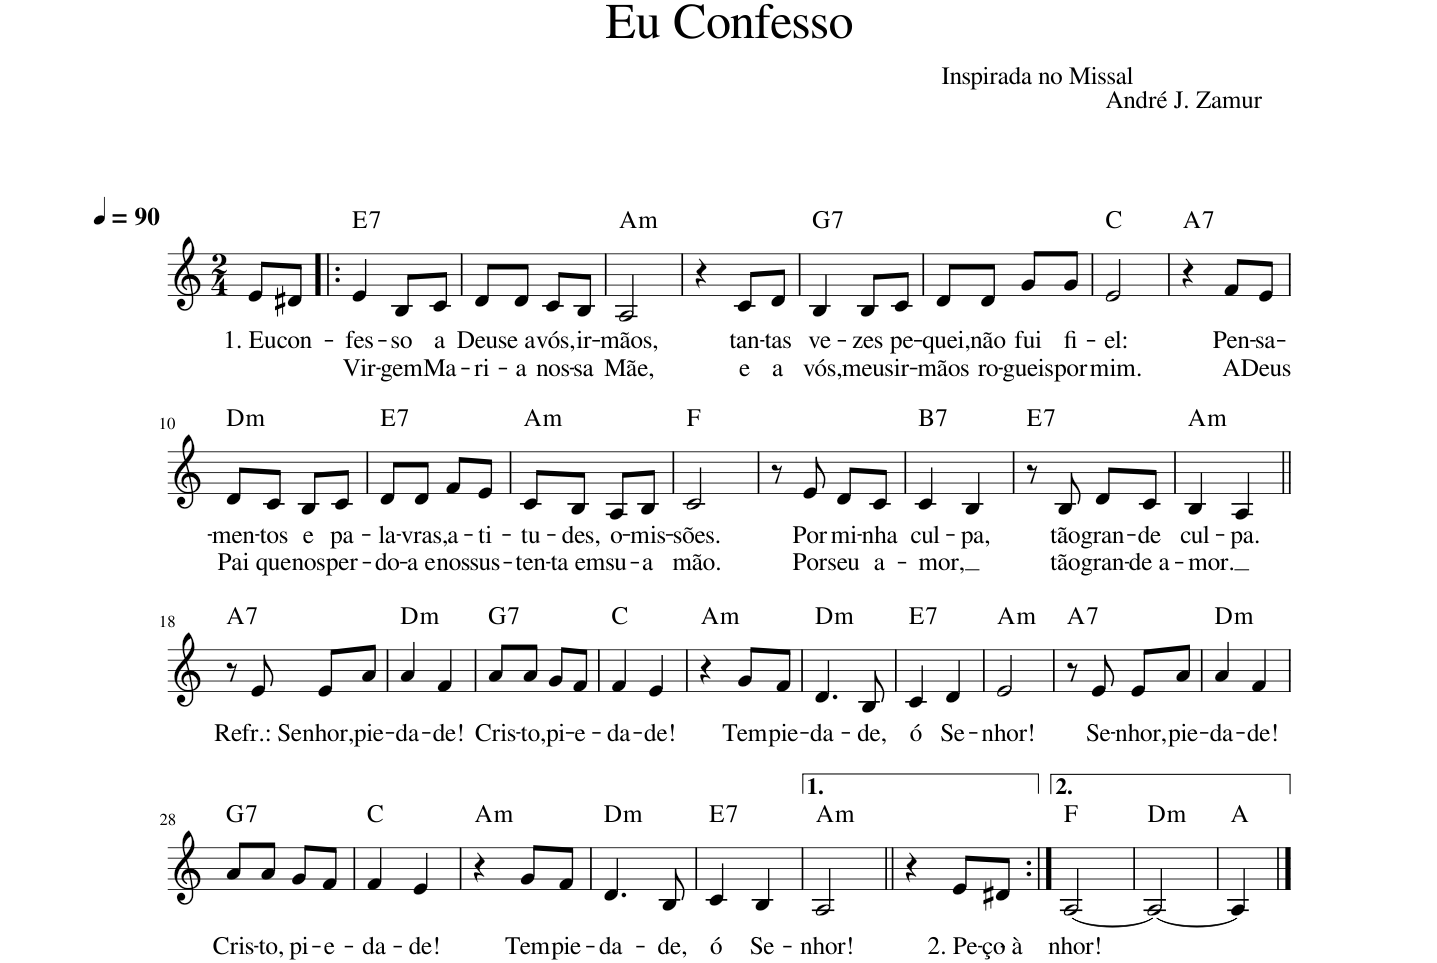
**kern	**text	**text	**harte
*part1	*part1	*part1	*part1
*staff1	*staff1	*staff1	*
*I"Voz	*	*	*
*I'Vo.	*	*	*
*clefG2	*	*	*
*k[]	*	*	*
*M2/4	*	*	*
*MM90	*	*	*
=1	=1	=1	=1
!	!LO:LY:b	!	!
8e/L	1. Eu	.	.
!	!LO:LY:b	!	!
8d#X/J	con-	.	.
=2!|:	=2!|:	=2!|:	=2!|:
!	!LO:LY:b	!LO:LY:b	!LO:H:kt=7
4e/	-fes-	Vir-	E:7
!	!LO:LY:b	!LO:LY:b	!
8B/L	-so	-gem	.
!	!LO:LY:b	!LO:LY:b	!
8c/J	a	Ma-	.
=3	=3	=3	=3
!	!LO:LY:b	!LO:LY:b	!
8d/L	Deus	-ri-	.
!	!LO:LY:b	!LO:LY:b	!
8d/J	e a	-a	.
!	!LO:LY:b	!LO:LY:b	!
8c/L	vós,	nos-	.
!	!LO:LY:b	!LO:LY:b	!
8B/J	ir-	-sa	.
=4	=4	=4	=4
!	!LO:LY:b	!LO:LY:b	!LO:H:kt=m
2A/	-mãos,	Mãe,	A:min
=5	=5	=5	=5
4r	.	.	.
!	!LO:LY:b	!LO:LY:b	!
8c/L	tan-	e	.
!	!LO:LY:b	!LO:LY:b	!
8d/J	-tas	a	.
=6	=6	=6	=6
!	!LO:LY:b	!LO:LY:b	!LO:H:kt=7
4B/	ve-	vós,	G:7
!	!LO:LY:b	!LO:LY:b	!
8B/L	-zes	meus	.
!	!LO:LY:b	!LO:LY:b	!
8c/J	pe-	ir-	.
=7	=7	=7	=7
!	!LO:LY:b	!LO:LY:b	!
8d/L	-quei,	-mãos	.
!	!LO:LY:b	!LO:LY:b	!
8d/J	não	ro-	.
!	!LO:LY:b	!LO:LY:b	!
8g/L	fui	-gueis	.
!	!LO:LY:b	!LO:LY:b	!
8g/J	fi-	por	.
=8	=8	=8	=8
!	!LO:LY:b	!LO:LY:b	!
2e/	-el:	mim.	C:maj
=9	=9	=9	=9
!	!	!	!LO:H:kt=7
4r	.	.	A:7
!	!LO:LY:b	!LO:LY:b	!
8f/L	Pen-	A	.
!	!LO:LY:b	!LO:LY:b	!
8e/J	-sa-	Deus	.
!!LO:LB:g=z
=10	=10	=10	=10
!	!LO:LY:b	!LO:LY:b	!LO:H:kt=m
8d/L	-men-	Pai	D:min
!	!LO:LY:b	!LO:LY:b	!
8c/J	-tos	que	.
!	!LO:LY:b	!LO:LY:b	!
8B/L	e	nos	.
!	!LO:LY:b	!LO:LY:b	!
8c/J	pa-	per-	.
=11	=11	=11	=11
!	!LO:LY:b	!LO:LY:b	!LO:H:kt=7
8d/L	-la-	-do-	E:7
!	!LO:LY:b	!LO:LY:b	!
8d/J	-vras,	-a e	.
!	!LO:LY:b	!LO:LY:b	!
8f/L	a-	nos	.
!	!LO:LY:b	!LO:LY:b	!
8e/J	-ti-	sus-	.
=12	=12	=12	=12
!	!LO:LY:b	!LO:LY:b	!LO:H:kt=m
8c/L	-tu-	-ten-	A:min
!	!LO:LY:b	!LO:LY:b	!
8B/J	-des,	-ta em	.
!	!LO:LY:b	!LO:LY:b	!
8A/L	o-	su-	.
!	!LO:LY:b	!LO:LY:b	!
8B/J	-mis-	-a	.
=13	=13	=13	=13
!	!LO:LY:b	!LO:LY:b	!
2c/	-sões.	mão.	F:maj
=14	=14	=14	=14
8r	.	.	.
!	!LO:LY:b	!LO:LY:b	!
8e/	Por	Por	.
!	!LO:LY:b	!LO:LY:b	!
8d/L	mi-	seu	.
!	!LO:LY:b	!LO:LY:b	!
8c/J	-nha	a-	.
=15	=15	=15	=15
!	!LO:LY:b	!LO:LY:b	!LO:H:kt=7
4c/	cul-	-mor,	B:7
!	!LO:LY:b	!	!
4B/	-pa,	.	.
=16	=16	=16	=16
!	!	!	!LO:H:kt=7
8r	.	.	E:7
!	!LO:LY:b	!LO:LY:b	!
8B/	tão	tão	.
!	!LO:LY:b	!LO:LY:b	!
8d/L	gran-	gran-	.
!	!LO:LY:b	!LO:LY:b	!
8c/J	-de	-de a-	.
=17	=17	=17	=17
!	!LO:LY:b	!LO:LY:b	!LO:H:kt=m
4B/	cul-	-mor.	A:min
!	!LO:LY:b	!	!
4A/	-pa.	.	.
!!LO:LB:g=z
=18||	=18||	=18||	=18||
!	!	!	!LO:H:kt=7
8r	.	.	A:7
!	!LO:LY:b	!	!
8e/	Refr.: Se	.	.
!	!LO:LY:b	!	!
8e/L	nhor,	.	.
!	!LO:LY:b	!	!
8a/J	pie-	.	.
=19	=19	=19	=19
!	!LO:LY:b	!	!LO:H:kt=m
4a/	-da-	.	D:min
!	!LO:LY:b	!	!
4f/	-de!	.	.
=20	=20	=20	=20
!	!LO:LY:b	!	!LO:H:kt=7
8a/L	Cris-	.	G:7
!	!LO:LY:b	!	!
8a/J	-to,	.	.
!	!LO:LY:b	!	!
8g/L	pi-	.	.
!	!LO:LY:b	!	!
8f/J	-e-	.	.
=21	=21	=21	=21
!	!LO:LY:b	!	!
4f/	-da-	.	C:maj
!	!LO:LY:b	!	!
4e/	-de!	.	.
=22	=22	=22	=22
!	!	!	!LO:H:kt=m
4r	.	.	A:min
!	!LO:LY:b	!	!
8g/L	Tem	.	.
!	!LO:LY:b	!	!
8f/J	pie-	.	.
=23	=23	=23	=23
!	!LO:LY:b	!	!LO:H:kt=m
4.d/	-da-	.	D:min
!	!LO:LY:b	!	!
8B/	-de,	.	.
=24	=24	=24	=24
!	!LO:LY:b	!	!LO:H:kt=7
4c/	ó	.	E:7
!	!LO:LY:b	!	!
4d/	Se-	.	.
=25	=25	=25	=25
!	!LO:LY:b	!	!LO:H:kt=m
2e/	-nhor!	.	A:min
=26	=26	=26	=26
!	!	!	!LO:H:kt=7
8r	.	.	A:7
!	!LO:LY:b	!	!
8e/	Se-	.	.
!	!LO:LY:b	!	!
8e/L	-nhor,	.	.
!	!LO:LY:b	!	!
8a/J	pie-	.	.
=27	=27	=27	=27
!	!LO:LY:b	!	!LO:H:kt=m
4a/	-da-	.	D:min
!	!LO:LY:b	!	!
4f/	-de!	.	.
!!LO:LB:g=z
=28	=28	=28	=28
!	!LO:LY:b	!	!LO:H:kt=7
8a/L	Cris-	.	G:7
!	!LO:LY:b	!	!
8a/J	-to,	.	.
!	!LO:LY:b	!	!
8g/L	pi-	.	.
!	!LO:LY:b	!	!
8f/J	-e-	.	.
=29	=29	=29	=29
!	!LO:LY:b	!	!
4f/	-da-	.	C:maj
!	!LO:LY:b	!	!
4e/	-de!	.	.
=30	=30	=30	=30
!	!	!	!LO:H:kt=m
4r	.	.	A:min
!	!LO:LY:b	!	!
8g/L	Tem	.	.
!	!LO:LY:b	!	!
8f/J	pie-	.	.
=31	=31	=31	=31
!	!LO:LY:b	!	!LO:H:kt=m
4.d/	-da-	.	D:min
!	!LO:LY:b	!	!
8B/	-de,	.	.
=32	=32	=32	=32
!	!LO:LY:b	!	!LO:H:kt=7
4c/	ó	.	E:7
!	!LO:LY:b	!	!
4B/	Se-	.	.
=33	=33	=33	=33
!	!LO:LY:b	!	!LO:H:kt=m
2A/	-nhor!	.	A:min
=34||	=34||	=34||	=34||
4r	.	.	.
!	!LO:LY:b	!	!
8e/L	2. Pe-	.	.
!	!LO:LY:b	!	!
8d#X/J	-ço à-	.	.
=35:|!	=35:|!	=35:|!	=35:|!
!	!LO:LY:b	!	!
[2A/	nhor!	.	F:maj
=36	=36	=36	=36
!	!	!	!LO:H:kt=m
2A/_	.	.	D:min
=37	=37	=37	=37
4A/]	.	.	A:maj
==	==	==	==
*-	*-	*-	*-
